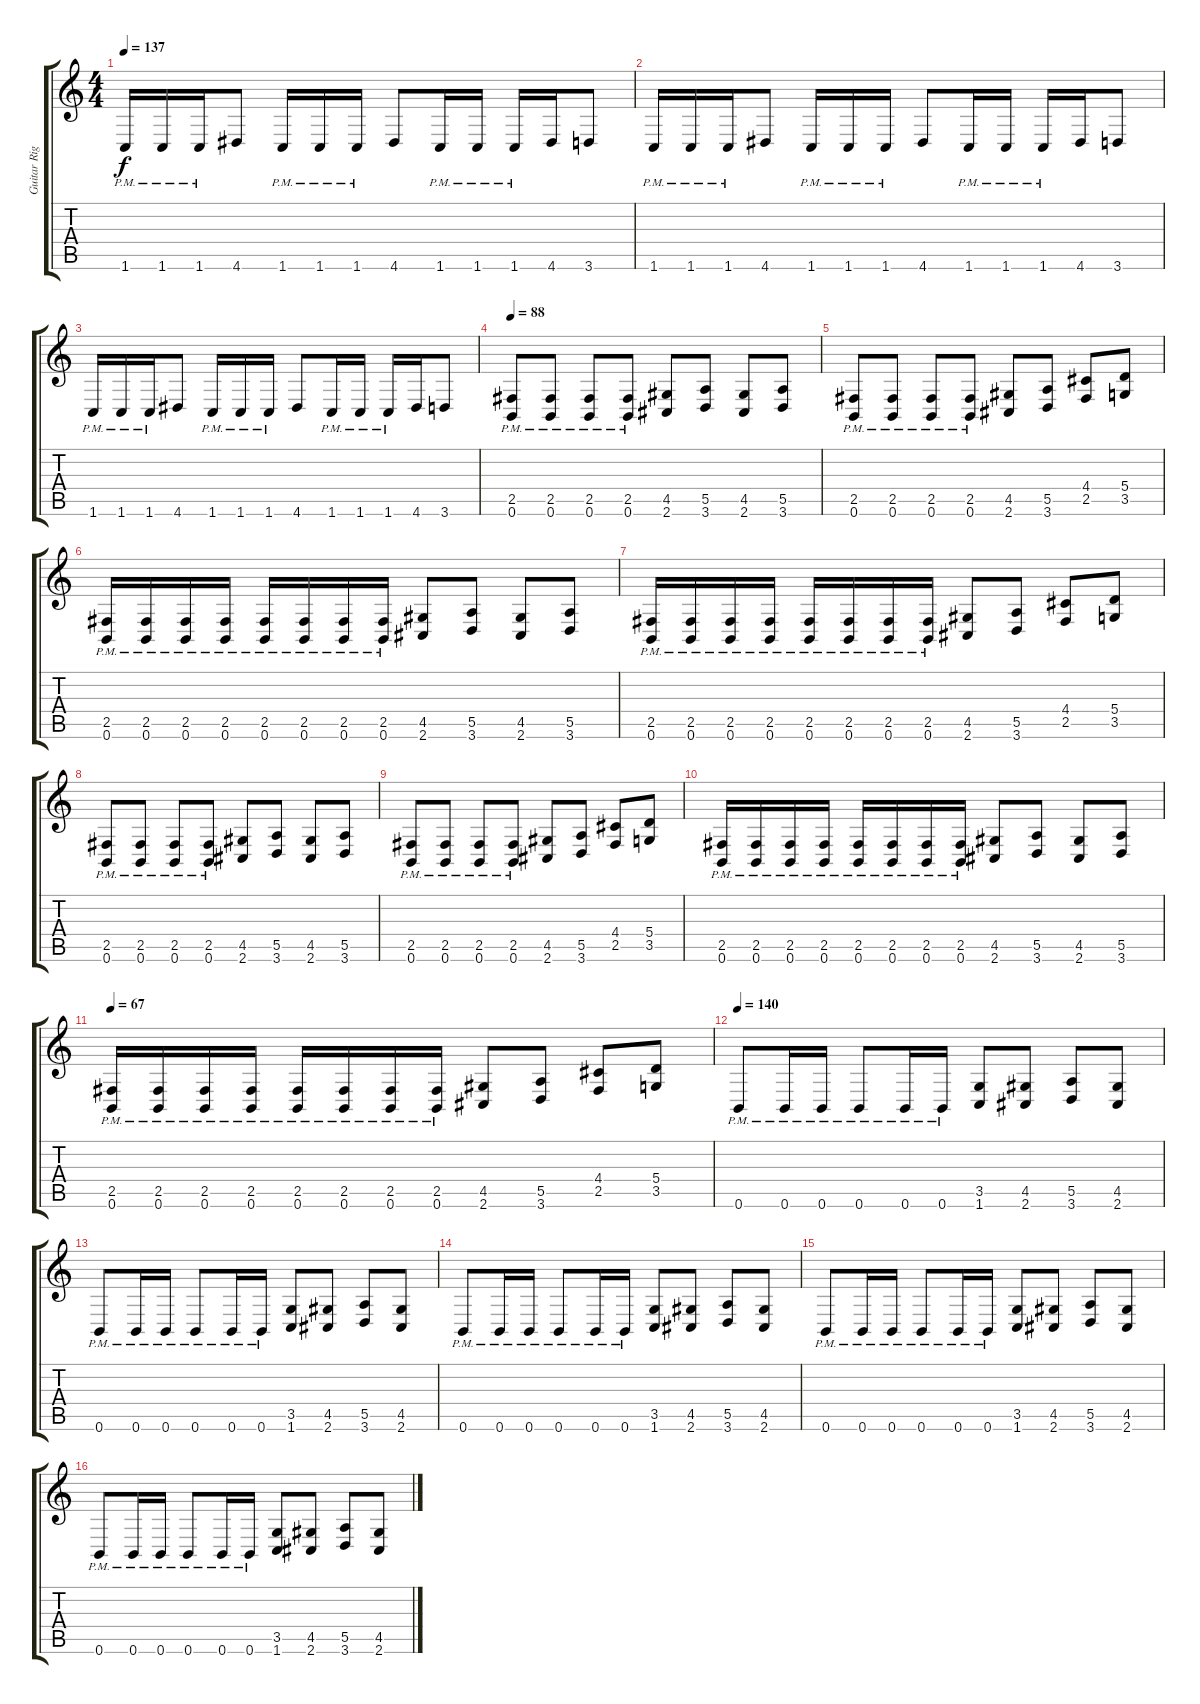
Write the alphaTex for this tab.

\track ("Guitar Right" "Guitar Rig") {instrument overdrivenguitar}
\staff {score tabs}
\tuning (B3 Gb3 D3 A2 E2 B1) {hide}
\ts (4 4)
\tempo 137
\clef g2
\ks c
1.6{pm}.16{dy f} 1.6{pm}.16 1.6{pm}.16 4.6.8 1.6{pm}.16 1.6{pm}.16 1.6{pm}.16 4.6.8 1.6{pm}.16 1.6{pm}.16 1.6{pm}.16 4.6.16 3.6.8 |
1.6{pm}.16 1.6{pm}.16 1.6{pm}.16 4.6.8 1.6{pm}.16 1.6{pm}.16 1.6{pm}.16 4.6.8 1.6{pm}.16 1.6{pm}.16 1.6{pm}.16 4.6.16 3.6.8 |
1.6{pm}.16 1.6{pm}.16 1.6{pm}.16 4.6.8 1.6{pm}.16 1.6{pm}.16 1.6{pm}.16 4.6.8 1.6{pm}.16 1.6{pm}.16 1.6{pm}.16 4.6.16 3.6.8 |
\tempo 88
(2.5{pm} 0.6{pm}).8 (2.5{pm} 0.6{pm}).8 (2.5{pm} 0.6{pm}).8 (2.5{pm} 0.6{pm}).8 (4.5 2.6).8 (5.5 3.6).8 (4.5 2.6).8 (5.5 3.6).8 |
(2.5{pm} 0.6{pm}).8 (2.5{pm} 0.6{pm}).8 (2.5{pm} 0.6{pm}).8 (2.5{pm} 0.6{pm}).8 (4.5 2.6).8 (5.5 3.6).8 (4.4 2.5).8 (5.4 3.5).8 |
(2.5{pm} 0.6{pm}).16 (2.5{pm} 0.6{pm}).16 (2.5{pm} 0.6{pm}).16 (2.5{pm} 0.6{pm}).16 (2.5{pm} 0.6{pm}).16 (2.5{pm} 0.6{pm}).16 (2.5{pm} 0.6{pm}).16 (2.5{pm} 0.6{pm}).16 (4.5 2.6).8 (5.5 3.6).8 (4.5 2.6).8 (5.5 3.6).8 |
(2.5{pm} 0.6{pm}).16 (2.5{pm} 0.6{pm}).16 (2.5{pm} 0.6{pm}).16 (2.5{pm} 0.6{pm}).16 (2.5{pm} 0.6{pm}).16 (2.5{pm} 0.6{pm}).16 (2.5{pm} 0.6{pm}).16 (2.5{pm} 0.6{pm}).16 (4.5 2.6).8 (5.5 3.6).8 (4.4 2.5).8 (5.4 3.5).8 |
(2.5{pm} 0.6{pm}).8 (2.5{pm} 0.6{pm}).8 (2.5{pm} 0.6{pm}).8 (2.5{pm} 0.6{pm}).8 (4.5 2.6).8 (5.5 3.6).8 (4.5 2.6).8 (5.5 3.6).8 |
(2.5{pm} 0.6{pm}).8 (2.5{pm} 0.6{pm}).8 (2.5{pm} 0.6{pm}).8 (2.5{pm} 0.6{pm}).8 (4.5 2.6).8 (5.5 3.6).8 (4.4 2.5).8 (5.4 3.5).8 |
(2.5{pm} 0.6{pm}).16 (2.5{pm} 0.6{pm}).16 (2.5{pm} 0.6{pm}).16 (2.5{pm} 0.6{pm}).16 (2.5{pm} 0.6{pm}).16 (2.5{pm} 0.6{pm}).16 (2.5{pm} 0.6{pm}).16 (2.5{pm} 0.6{pm}).16 (4.5 2.6).8 (5.5 3.6).8 (4.5 2.6).8 (5.5 3.6).8 |
\tempo 67
(2.5{pm} 0.6{pm}).16 (2.5{pm} 0.6{pm}).16 (2.5{pm} 0.6{pm}).16 (2.5{pm} 0.6{pm}).16 (2.5{pm} 0.6{pm}).16 (2.5{pm} 0.6{pm}).16 (2.5{pm} 0.6{pm}).16 (2.5{pm} 0.6{pm}).16 (4.5 2.6).8 (5.5 3.6).8 (4.4 2.5).8 (5.4 3.5).8 |
\tempo 140
0.6{pm}.8 0.6{pm}.16 0.6{pm}.16 0.6{pm}.8 0.6{pm}.16 0.6{pm}.16 (3.5 1.6).8 (4.5 2.6).8 (5.5 3.6).8 (4.5 2.6).8 |
0.6{pm}.8 0.6{pm}.16 0.6{pm}.16 0.6{pm}.8 0.6{pm}.16 0.6{pm}.16 (3.5 1.6).8 (4.5 2.6).8 (5.5 3.6).8 (4.5 2.6).8 |
0.6{pm}.8 0.6{pm}.16 0.6{pm}.16 0.6{pm}.8 0.6{pm}.16 0.6{pm}.16 (3.5 1.6).8 (4.5 2.6).8 (5.5 3.6).8 (4.5 2.6).8 |
0.6{pm}.8 0.6{pm}.16 0.6{pm}.16 0.6{pm}.8 0.6{pm}.16 0.6{pm}.16 (3.5 1.6).8 (4.5 2.6).8 (5.5 3.6).8 (4.5 2.6).8 |
0.6{pm}.8 0.6{pm}.16 0.6{pm}.16 0.6{pm}.8 0.6{pm}.16 0.6{pm}.16 (3.5 1.6).8 (4.5 2.6).8 (5.5 3.6).8 (4.5 2.6).8
